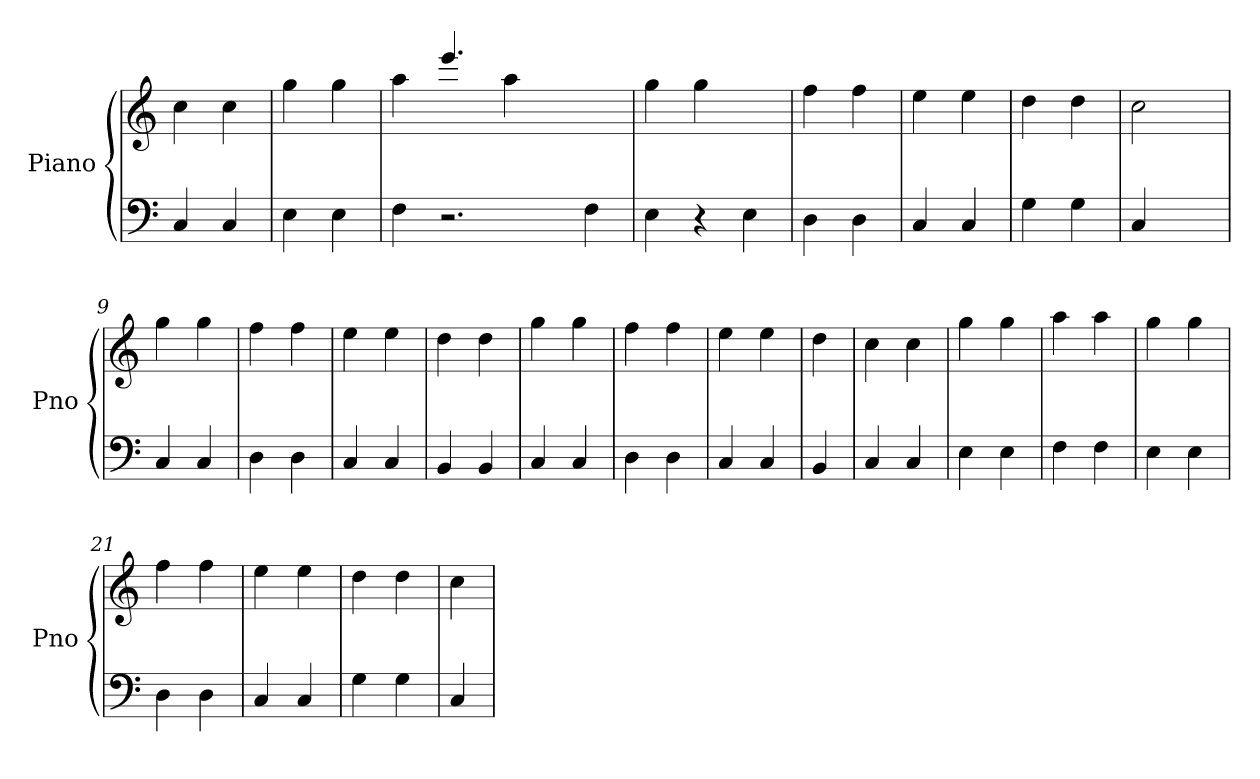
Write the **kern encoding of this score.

**kern	**kern
*part1	*part1
*staff2	*staff1
*I"Piano	*
*I'Pno	*
*clefF4	*clefG2
*k[]	*k[]
=1	=1
4C/	4cc\
4C/	4cc\
=2	=2
4E\	4gg\
4E\	4gg\
=3	=3
4F\	4aa\
2.r	4.eee/
.	4aa\
.	4.ryy
4F\	.
=4	=4
4E\	4gg\
4r	4gg\
4E\	4ryy
=5	=5
4D\	4ff\
4D\	4ff\
=6	=6
4C/	4ee\
4C/	4ee\
=7	=7
4G\	4dd\
4G\	4dd\
=8	=8
4C/	2cc\
4ryy	.
!!LO:LB:g=z
=9	=9
4C/	4gg\
4C/	4gg\
=10	=10
4D\	4ff\
4D\	4ff\
=11	=11
4C/	4ee\
4C/	4ee\
=12	=12
4BB/	4dd\
4BB/	4dd\
=13	=13
4C/	4gg\
4C/	4gg\
=14	=14
4D\	4ff\
4D\	4ff\
=15	=15
4C/	4ee\
4C/	4ee\
=16	=16
4BB/	4dd\
!!LO:LB:g=z
=17	=17
4C/	4cc\
4C/	4cc\
=18	=18
4E\	4gg\
4E\	4gg\
=19	=19
4F\	4aa\
4F\	4aa\
=20	=20
4E\	4gg\
4E\	4gg\
=21	=21
4D\	4ff\
4D\	4ff\
=22	=22
4C/	4ee\
4C/	4ee\
=23	=23
4G\	4dd\
4G\	4dd\
=24	=24
4C/	4cc\
=	=
*-	*-
